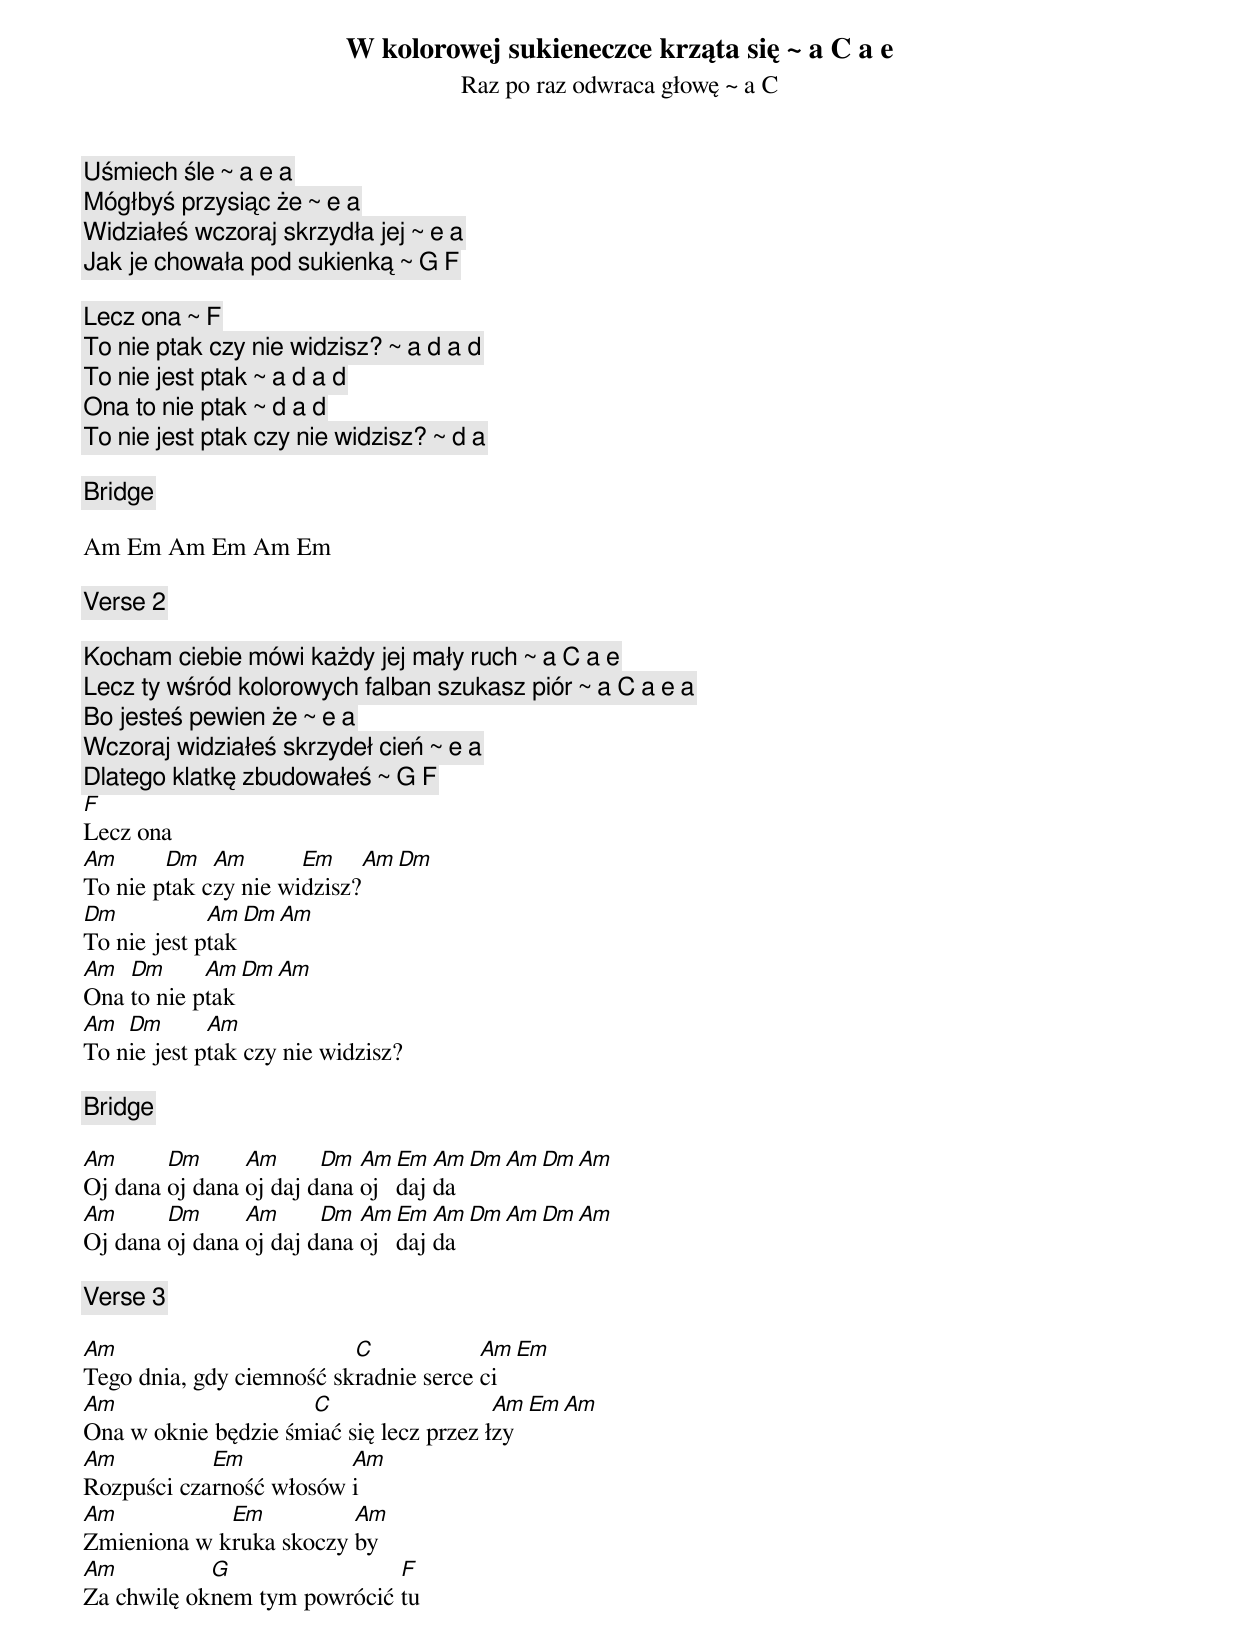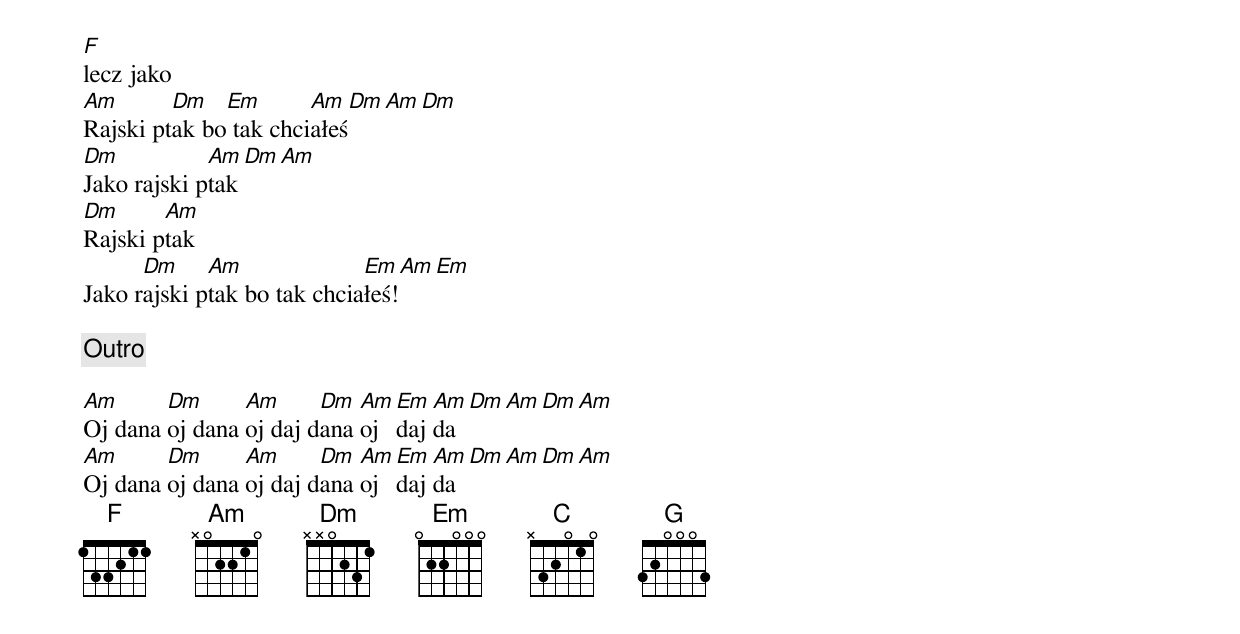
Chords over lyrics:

W kolorowej sukieneczce krząta się ~ a C a e
Raz po raz odwraca głowę ~ a C
Uśmiech śle ~ a e a
Mógłbyś przysiąc że ~ e a
Widziałeś wczoraj skrzydła jej ~ e a
Jak je chowała pod sukienką ~ G F

Lecz ona ~ F
To nie ptak czy nie widzisz? ~ a d a d
To nie jest ptak ~ a d a d
Ona to nie ptak ~ d a d
To nie jest ptak czy nie widzisz? ~ d a

[Bridge]

Am Em Am Em Am Em

[Verse 2]

Kocham ciebie mówi każdy jej mały ruch ~ a C a e
Lecz ty wśród kolorowych falban szukasz piór ~ a C a e a
Bo jesteś pewien że ~ e a
Wczoraj widziałeś skrzydeł cień ~ e a
Dlatego klatkę zbudowałeś ~ G F
F
Lecz ona
Am      Dm   Am       Em     Am Dm
To nie ptak czy nie widzisz?
Dm           Am  Dm Am
To nie jest ptak
Am  Dm      Am  Dm Am
Ona to nie ptak
Am  Dm       Am
To nie jest ptak czy nie widzisz?

[Bridge]

Am      Dm      Am      Dm  Am Em  Am Dm Am Dm Am
Oj dana oj dana oj daj dana oj daj da
Am      Dm      Am      Dm  Am Em  Am Dm Am Dm Am
Oj dana oj dana oj daj dana oj daj da

[Verse 3]

Am                        C            Am Em
Tego dnia, gdy ciemność skradnie serce ci
Am                   C                   Am Em Am
Ona w oknie będzie śmiać się lecz przez łzy
Am          Em           Am
Rozpuści czarność włosów i
Am           Em          Am
Zmieniona w kruka skoczy by
Am          G                F
Za chwilę oknem tym powrócić tu
F
lecz jako
Am       Dm   Em       Am    Dm Am Dm
Rajski ptak bo tak chciałeś
Dm           Am  Dm Am
Jako rajski ptak
Dm      Am
Rajski ptak
      Dm     Am              Em  Am  Em
Jako rajski ptak bo tak chciałeś!

[Outro]

Am      Dm      Am      Dm  Am Em  Am Dm Am Dm Am
Oj dana oj dana oj daj dana oj daj da
Am      Dm      Am      Dm  Am Em  Am Dm Am Dm Am
Oj dana oj dana oj daj dana oj daj da
